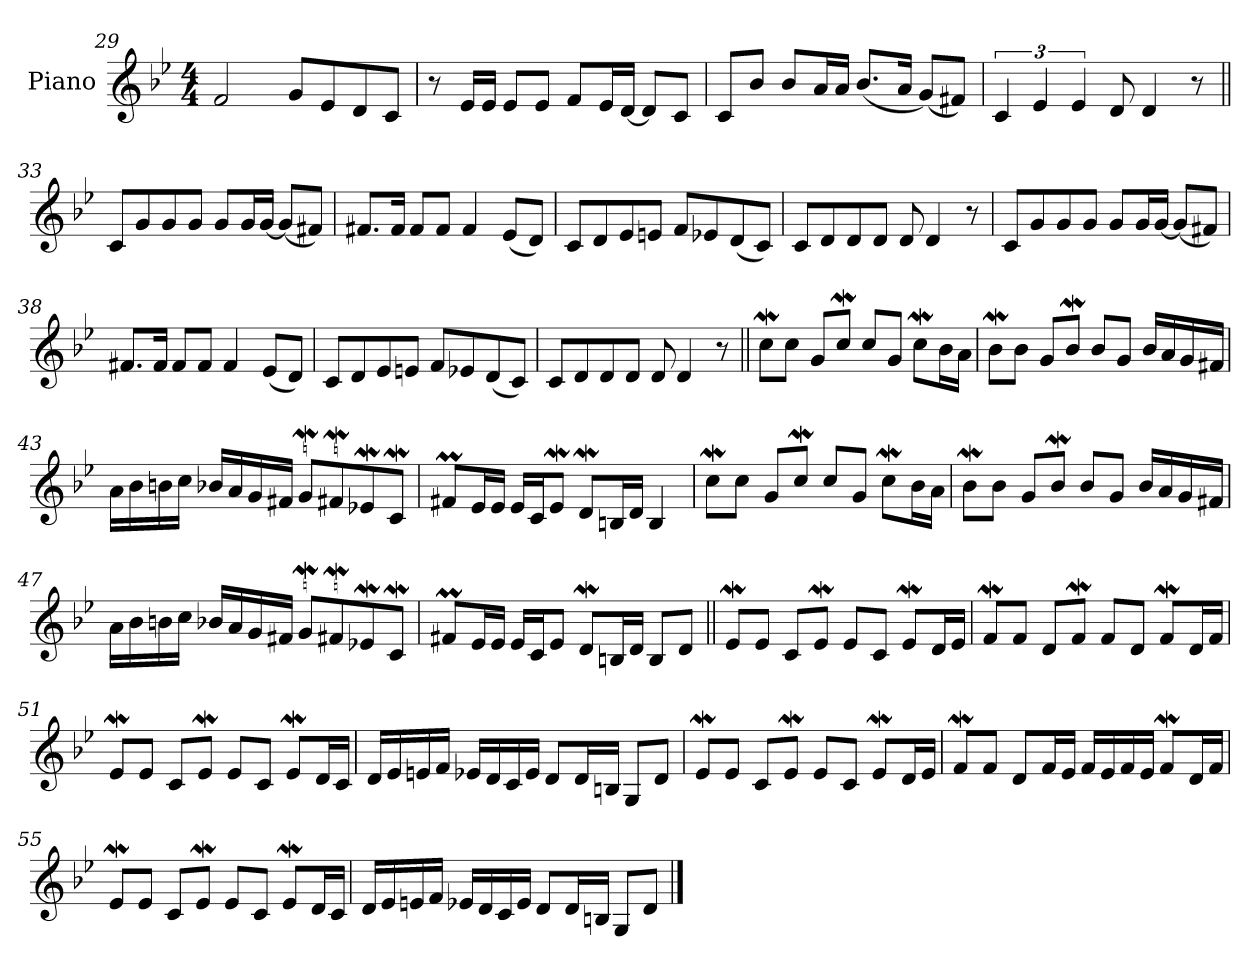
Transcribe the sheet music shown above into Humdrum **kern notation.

**kern
*part1
*staff1
*I"Piano
*I'Pno.
*clefG2
*k[b-e-]
*M4/4
=29
2f
8gL
8e-
8d
8cJ
=30
8r
16e-LL
16e-JJ
8e-L
8e-J
8fL
16e-L
[16dJJ
8dL]
8cJ
=31
8cL
8b-J
8b-L
16aL
16aJJ
(8.b-L
16aJk
(8gL)
8f#XJ)
=32
6c
6e-
6e-
8d
4d
8r
=33||
8cL
8g
8g
8gJ
8gL
16gL
[16gJJ
(8gL]
8f#XJ)
=34
8.f#XL
16f#Jk
8f#L
8f#J
4f#
(8e-L
8dJ)
=35
8cL
8d
8e-
8enJ
8fL
8e-X
(8d
8cJ)
=36
8cL
8d
8d
8dJ
8d
4d
8r
=37
8cL
8g
8g
8gJ
8gL
16gL
[16gJJ
(8gL]
8f#XJ)
=38
8.f#XL
16f#Jk
8f#L
8f#J
4f#
(8e-L
8dJ)
=39
8cL
8d
8e-
8enJ
8fL
8e-X
(8d
8cJ)
=40
8cL
8d
8d
8dJ
8d
4d
8r
=41||
8ccWL
8ccJ
8gL
8ccWJ
8ccL
8gJ
8ccWL
16b-L
16aJJ
=42
8b-wL
8b-J
8gL
8b-wJ
8b-L
8gJ
16b-LL
16a
16g
16f#XJJ
=43
16aLL
16b-
16bn
16ccJJ
16b-XLL
16a
16g
16f#XJJ
8gWL
8f#W
8e-w
8cWJ
=44
8f#XmL
16e-L
16e-JJ
16e-LL
16cJ
8e-wJ
8dWL
16BnL
16dJJ
4B
=45
8ccWL
8ccJ
8gL
8ccWJ
8ccL
8gJ
8ccWL
16b-L
16aJJ
=46
8b-wL
8b-J
8gL
8b-wJ
8b-L
8gJ
16b-LL
16a
16g
16f#XJJ
=47
16aLL
16b-
16bn
16ccJJ
16b-XLL
16a
16g
16f#XJJ
8gWL
8f#W
8e-w
8cWJ
=48
8f#XmL
16e-L
16e-JJ
16e-LL
16cJ
8e-J
8dWL
16BnL
16dJJ
8BL
8dJ
=49||
8e-wL
8e-J
8cL
8e-wJ
8e-L
8cJ
8e-wL
16dL
16e-JJ
=50
8fWL
8fJ
8dL
8fWJ
8fL
8dJ
8fWL
16dL
16fJJ
=51
8e-wL
8e-J
8cL
8e-wJ
8e-L
8cJ
8e-wL
16dL
16cJJ
=52
16dLL
16e-
16en
16fJJ
16e-XLL
16d
16c
16e-JJ
8dL
16dL
16BnJJ
8GL
8dJ
=53
8e-wL
8e-J
8cL
8e-wJ
8e-L
8cJ
8e-wL
16dL
16e-JJ
=54
8fWL
8fJ
8dL
16fL
16e-JJ
16fLL
16e-
16f
16e-JJ
8fWL
16dL
16fJJ
=55
8e-wL
8e-J
8cL
8e-wJ
8e-L
8cJ
8e-wL
16dL
16cJJ
=56
16dLL
16e-
16en
16fJJ
16e-XLL
16d
16c
16e-JJ
8dL
16dL
16BnJJ
8GL
8dJ
==
*-
